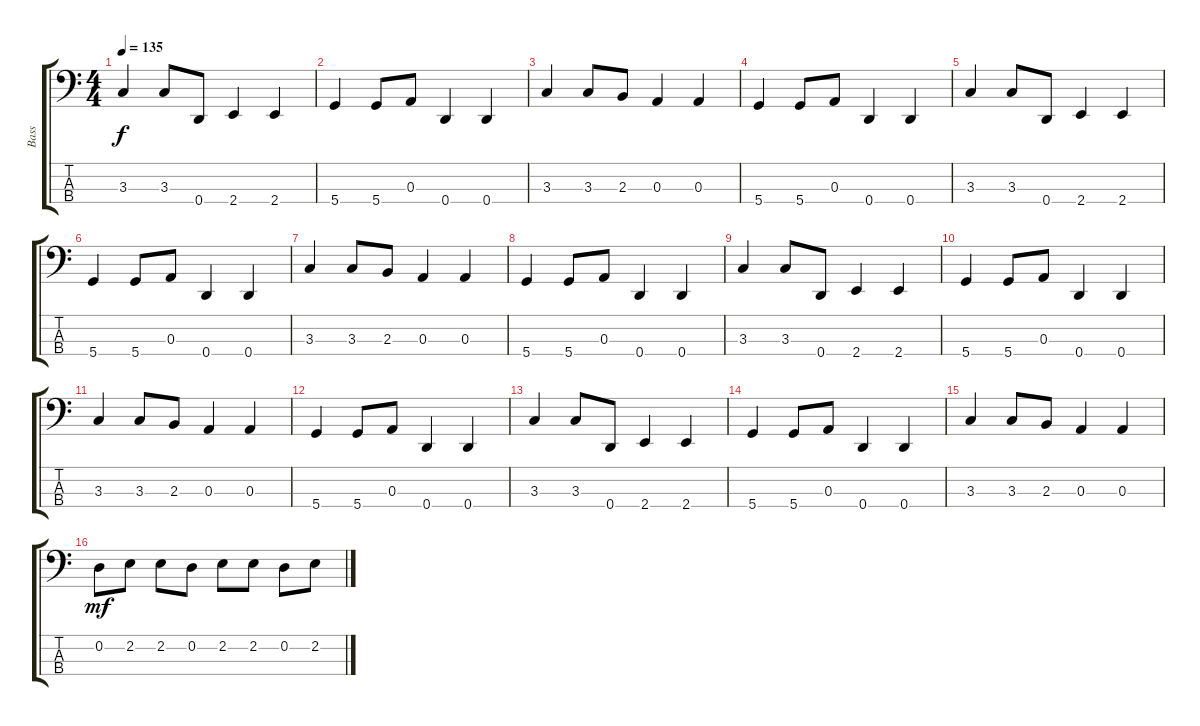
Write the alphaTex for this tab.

\track ("Bass" "Bass") {instrument electricbassfinger}
\staff {score tabs}
\tuning (G2 D2 A1 D1) {hide}
\ts (4 4)
\tempo 135
\clef f4
\ks c
3.3.4{dy f} 3.3.8 0.4.8 2.4.4 2.4.4 |
5.4.4 5.4.8 0.3.8 0.4.4 0.4.4 |
3.3.4 3.3.8 2.3.8 0.3.4 0.3.4 |
5.4.4 5.4.8 0.3.8 0.4.4 0.4.4 |
3.3.4 3.3.8 0.4.8 2.4.4 2.4.4 |
5.4.4 5.4.8 0.3.8 0.4.4 0.4.4 |
3.3.4 3.3.8 2.3.8 0.3.4 0.3.4 |
5.4.4 5.4.8 0.3.8 0.4.4 0.4.4 |
3.3.4 3.3.8 0.4.8 2.4.4 2.4.4 |
5.4.4 5.4.8 0.3.8 0.4.4 0.4.4 |
3.3.4 3.3.8 2.3.8 0.3.4 0.3.4 |
5.4.4 5.4.8 0.3.8 0.4.4 0.4.4 |
3.3.4 3.3.8 0.4.8 2.4.4 2.4.4 |
5.4.4 5.4.8 0.3.8 0.4.4 0.4.4 |
3.3.4 3.3.8 2.3.8 0.3.4 0.3.4 |
0.2.8{dy mf} 2.2.8 2.2.8 0.2.8 2.2.8 2.2.8 0.2.8 2.2.8
